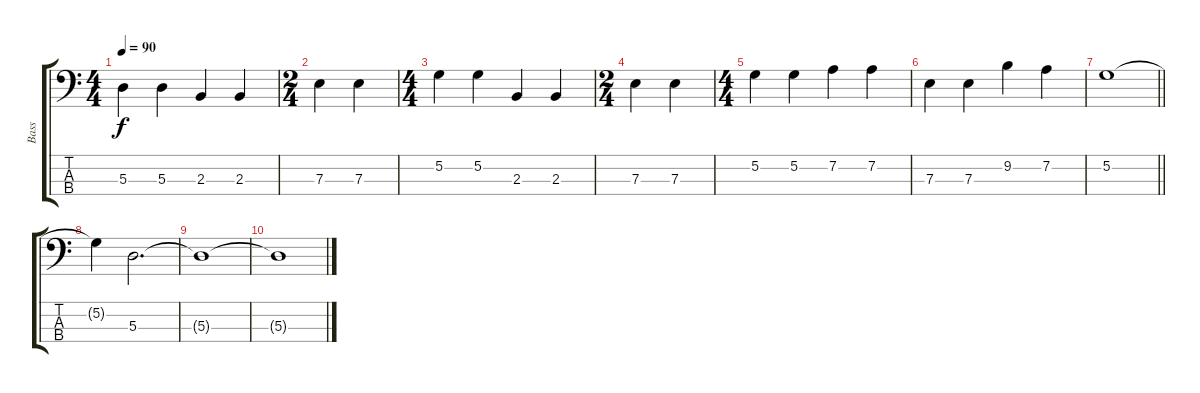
\track ("Bass" "Bass") {instrument electricbassfinger}
\staff {score tabs}
\tuning (G2 D2 A1 E1) {hide}
\ts (4 4)
\tempo 90
\clef f4
\ks c
5.3.4{dy f} 5.3.4 2.3.4 2.3.4 |
\ts (2 4)
7.3.4 7.3.4 |
\ts (4 4)
5.2.4 5.2.4 2.3.4 2.3.4 |
\ts (2 4)
7.3.4 7.3.4 |
\ts (4 4)
5.2.4 5.2.4 7.2.4 7.2.4 |
7.3.4 7.3.4 9.2.4 7.2.4 |
\barLineRight lightlight
5.2.1 |
5.2{t}.4 5.3.2{d} |
5.3{t}.1 |
5.3{t}.1
